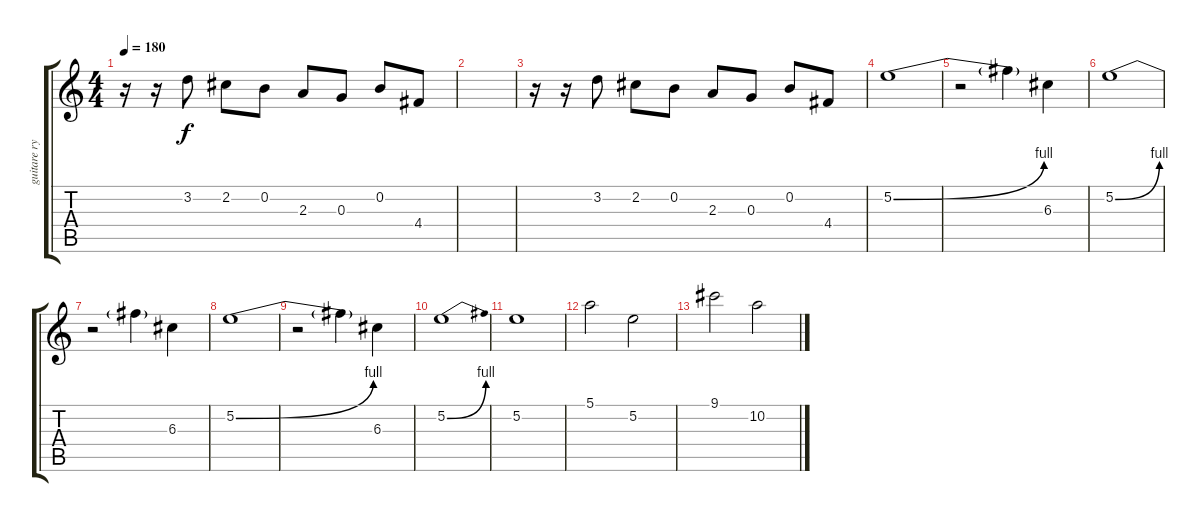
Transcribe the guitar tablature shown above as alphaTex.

\track ("guitare rythmique 2" "guitare ry") {instrument distortionguitar}
\staff {score tabs}
\tuning (E4 B3 G3 D3 A2 E2) {hide}
\ts (4 4)
\tempo 180
\clef g2
\ks c
r.16{dy f} r.16 3.2.8 2.2.8 0.2.8 2.3.8 0.3.8 0.2.8 4.4.8 |
|
r.16 r.16 3.2.8 2.2.8 0.2.8 2.3.8 0.3.8 0.2.8 4.4.8 |
5.2{be (bend 0 0 60 4)}.1 |
r.2 5.2{t}.4 6.3.4 |
5.2{be (bend 0 0 60 4)}.1 |
r.2 5.2{t}.4 6.3.4 |
5.2{be (bend 0 0 60 4)}.1 |
r.2 5.2{t}.4 6.3.4 |
5.2{be (bend 0 0 60 4)}.1 |
5.2.1 |
5.1.2 5.2.2 |
9.1.2 10.2.2
